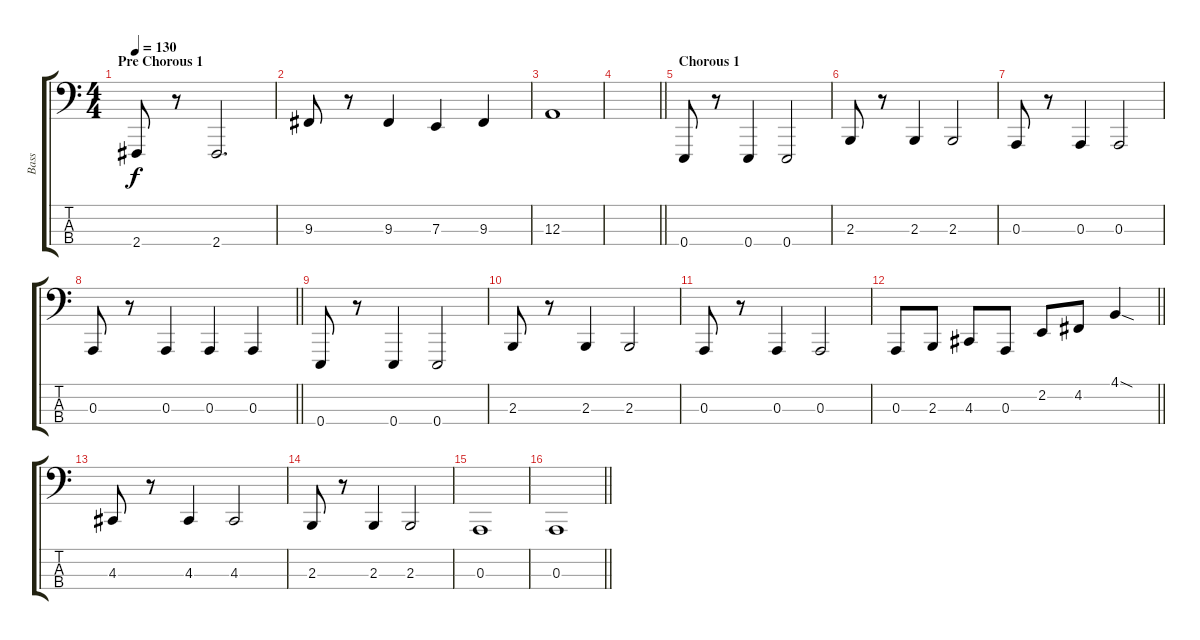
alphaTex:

\track ("Bass" "Bass") {instrument drawbarorgan}
\staff {score tabs}
\tuning (G2 D2 A1 E1) {hide}
\ts (4 4)
\section ("" "Pre Chorous 1")
\tempo 130
\clef f4
\ks c
2.4.8{dy f} r.8 2.4.2{d} |
9.3.8 r.8 9.3.4 7.3.4 9.3.4 |
12.3.1 |
\barLineRight lightlight
|
\section ("" "Chorous 1")
0.4.8 r.8 0.4.4 0.4.2 |
2.3.8 r.8 2.3.4 2.3.2 |
0.3.8 r.8 0.3.4 0.3.2 |
\barLineRight lightlight
0.3.8 r.8 0.3.4 0.3.4 0.3.4 |
0.4.8 r.8 0.4.4 0.4.2 |
2.3.8 r.8 2.3.4 2.3.2 |
0.3.8 r.8 0.3.4 0.3.2 |
\barLineRight lightlight
0.3.8 2.3.8 4.3.8 0.3.8 2.2.8 4.2.8 4.1{sod}.4 |
4.3.8 r.8 4.3.4 4.3.2 |
2.3.8 r.8 2.3.4 2.3.2 |
0.3.1 |
\barLineRight lightlight
0.3.1
